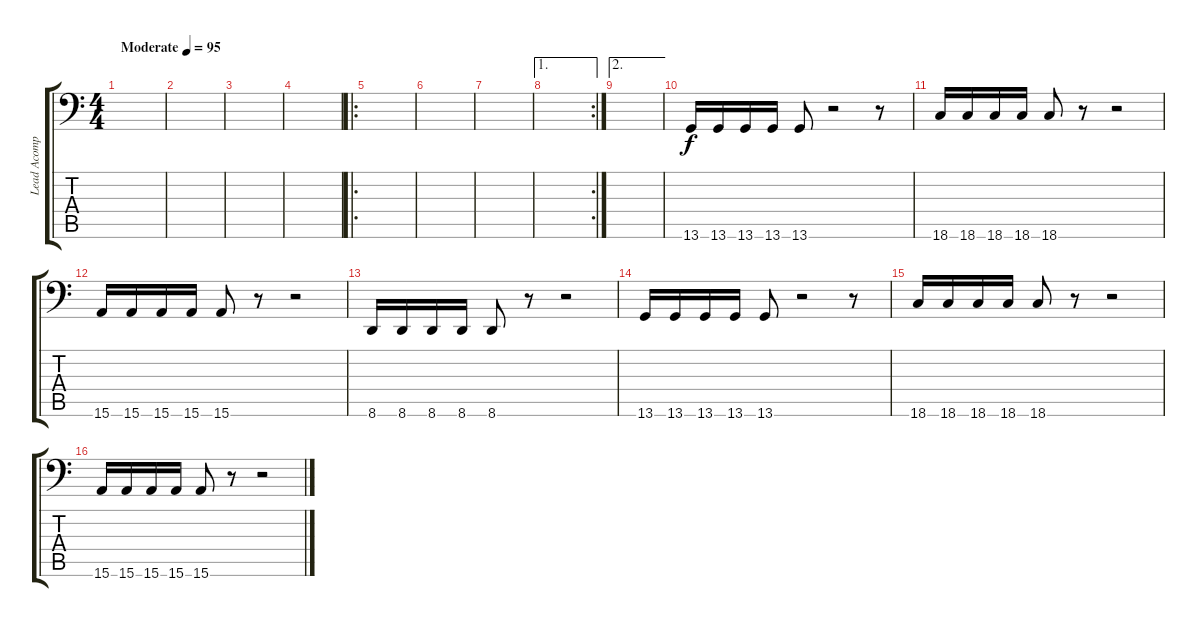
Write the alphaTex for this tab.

\track ("Lead Acomp" "Lead Acomp") {instrument lead2sawtooth}
\staff {score tabs}
\tuning (Eb5 B3 G3 D3 A2 Gb1) {hide}
\ts (4 4)
\tempo (95 "Moderate")
\clef f4
\ks c
|
|
|
|
\ro
|
|
|
\ae 1
\rc 2
|
\ae 2
|
13.6.16 13.6.16 13.6.16 13.6.16 13.6.8 r.2 r.8 |
18.6.16 18.6.16 18.6.16 18.6.16 18.6.8 r.8 r.2 |
15.6.16 15.6.16 15.6.16 15.6.16 15.6.8 r.8 r.2 |
8.6.16 8.6.16 8.6.16 8.6.16 8.6.8 r.8 r.2 |
13.6.16 13.6.16 13.6.16 13.6.16 13.6.8 r.2 r.8 |
18.6.16 18.6.16 18.6.16 18.6.16 18.6.8 r.8 r.2 |
15.6.16 15.6.16 15.6.16 15.6.16 15.6.8 r.8 r.2
